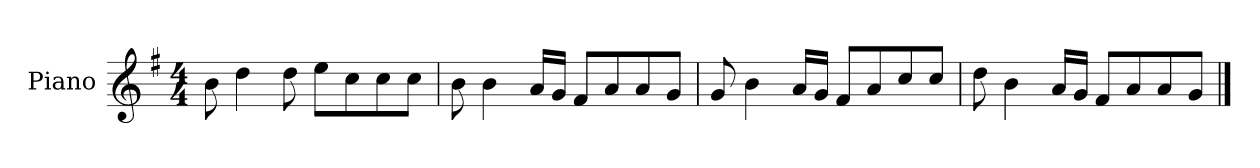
**kern
*part1
*staff1
*I"Piano
*I'P-no
*clefG2
*k[f#]
*M4/4
*MM90
=1
8b\
4dd\
8dd\
8ee\L
8cc\
8cc\
8cc\J
=2
8b\
4b\
16a/LL
16g/JJ
8f#/L
8a/
8a/
8g/J
=3
8g/
4b\
16a/LL
16g/JJ
8f#/L
8a/
8cc/
8cc/J
=4
8dd\
4b\
16a/LL
16g/JJ
8f#/L
8a/
8a/
8g/J
==
*-
